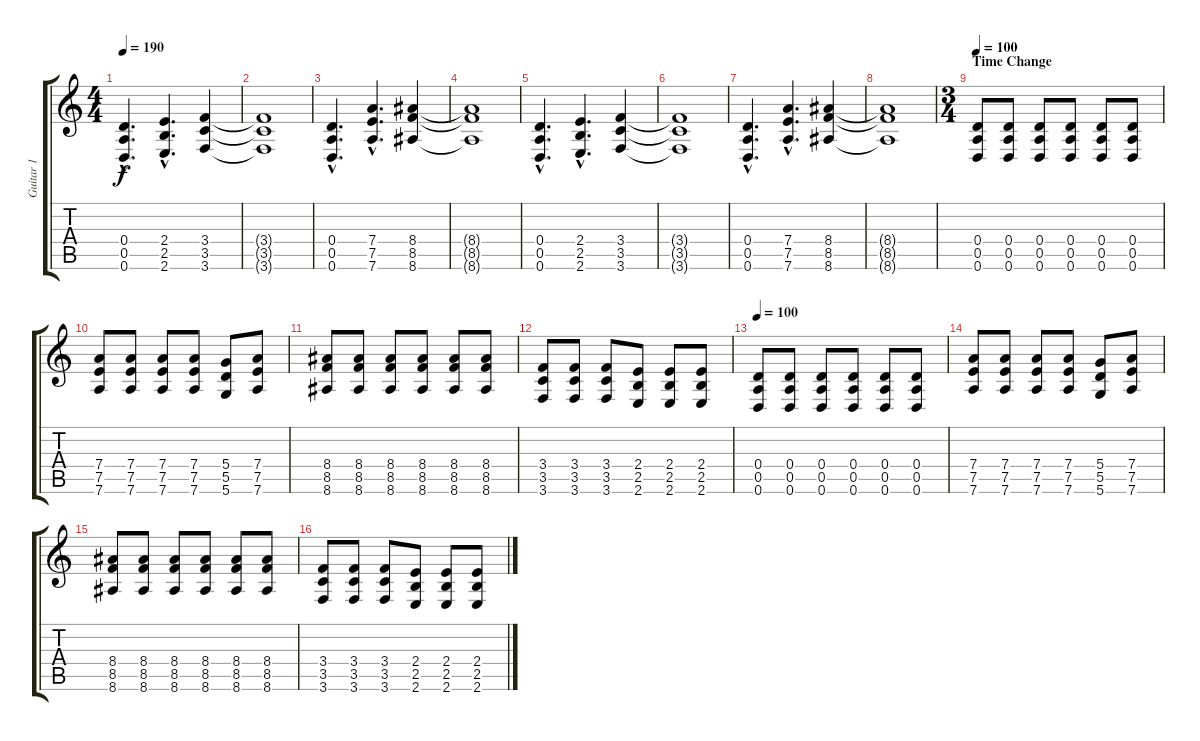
\track ("Guitar 1" "Guitar 1") {instrument distortionguitar}
\staff {score tabs}
\tuning (E4 B3 G3 D3 A2 D2) {hide}
\ts (4 4)
\tempo 190
\clef g2
\ks c
(0.4{hac} 0.5{hac} 0.6{hac}).4{d dy f} (2.4{hac} 2.5{hac} 2.6{hac}).4{d} (3.4 3.5 3.6).4 |
(3.4{t} 3.5{t} 3.6{t}).1 |
(0.4{hac} 0.5{hac} 0.6{hac}).4{d} (7.4{hac} 7.5{hac} 7.6{hac}).4{d} (8.4 8.5 8.6).4 |
(8.4{t} 8.5{t} 8.6{t}).1 |
(0.4{hac} 0.5{hac} 0.6{hac}).4{d} (2.4{hac} 2.5{hac} 2.6{hac}).4{d} (3.4 3.5 3.6).4 |
(3.4{t} 3.5{t} 3.6{t}).1 |
(0.4{hac} 0.5{hac} 0.6{hac}).4{d} (7.4{hac} 7.5{hac} 7.6{hac}).4{d} (8.4 8.5 8.6).4 |
(8.4{t} 8.5{t} 8.6{t}).1 |
\ts (3 4)
\section ("" "Time Change")
\tempo 100
(0.4 0.5 0.6).8 (0.4 0.5 0.6).8 (0.4 0.5 0.6).8 (0.4 0.5 0.6).8 (0.4 0.5 0.6).8 (0.4 0.5 0.6).8 |
(7.4 7.5 7.6).8 (7.4 7.5 7.6).8 (7.4 7.5 7.6).8 (7.4 7.5 7.6).8 (5.4 5.5 5.6).8 (7.4 7.5 7.6).8 |
(8.4 8.5 8.6).8 (8.4 8.5 8.6).8 (8.4 8.5 8.6).8 (8.4 8.5 8.6).8 (8.4 8.5 8.6).8 (8.4 8.5 8.6).8 |
(3.4 3.5 3.6).8 (3.4 3.5 3.6).8 (3.4 3.5 3.6).8 (2.4 2.5 2.6).8 (2.4 2.5 2.6).8 (2.4 2.5 2.6).8 |
\tempo 100
(0.4 0.5 0.6).8 (0.4 0.5 0.6).8 (0.4 0.5 0.6).8 (0.4 0.5 0.6).8 (0.4 0.5 0.6).8 (0.4 0.5 0.6).8 |
(7.4 7.5 7.6).8 (7.4 7.5 7.6).8 (7.4 7.5 7.6).8 (7.4 7.5 7.6).8 (5.4 5.5 5.6).8 (7.4 7.5 7.6).8 |
(8.4 8.5 8.6).8 (8.4 8.5 8.6).8 (8.4 8.5 8.6).8 (8.4 8.5 8.6).8 (8.4 8.5 8.6).8 (8.4 8.5 8.6).8 |
(3.4 3.5 3.6).8 (3.4 3.5 3.6).8 (3.4 3.5 3.6).8 (2.4 2.5 2.6).8 (2.4 2.5 2.6).8 (2.4 2.5 2.6).8
